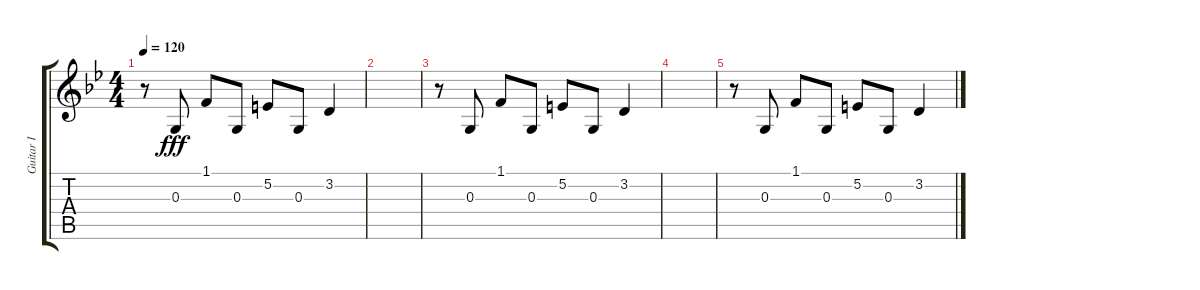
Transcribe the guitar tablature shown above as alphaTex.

\track ("Guitar I" "Guitar I") {instrument lead1square}
\staff {score tabs}
\tuning (E4 B3 G3 D3 A2 E2) {hide}
\ts (4 4)
\tempo 120
\clef g2
\ks bb
r.8{dy fff} 0.3.8 1.1.8 0.3.8 5.2.8 0.3.8 3.2.4 |
|
r.8 0.3.8 1.1.8 0.3.8 5.2.8 0.3.8 3.2.4 |
|
r.8 0.3.8 1.1.8 0.3.8 5.2.8 0.3.8 3.2.4
